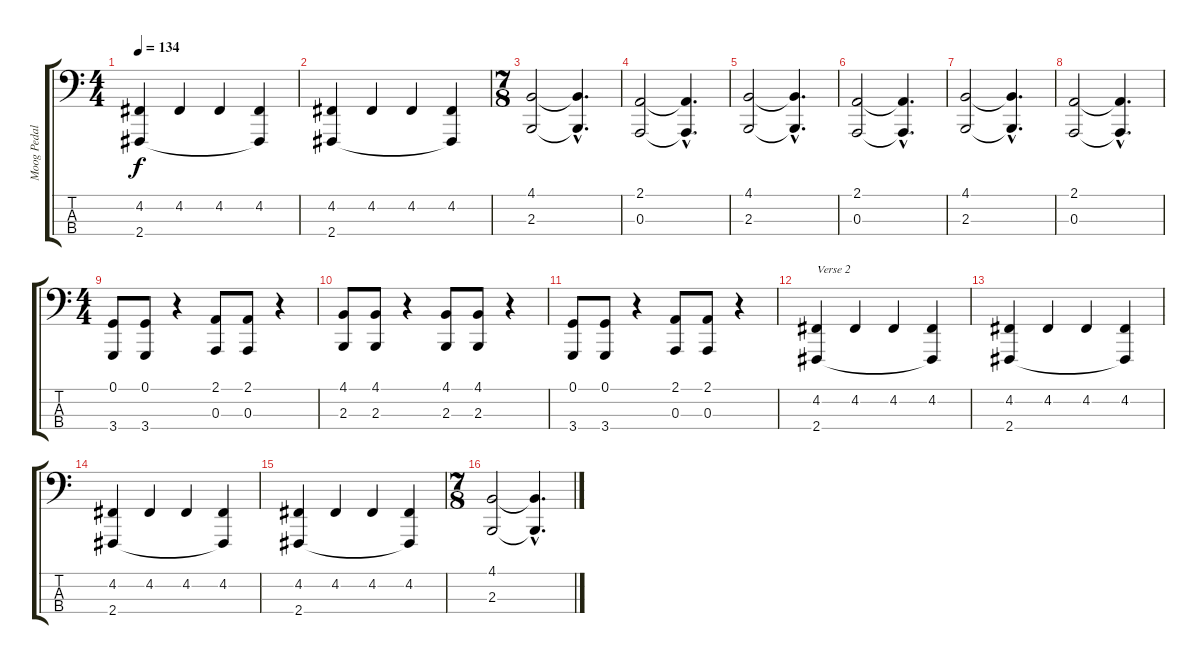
\track ("Moog Pedals" "Moog Pedal") {instrument lead2sawtooth}
\staff {score tabs}
\tuning (G2 D2 A1 E1) {hide}
\ts (4 4)
\tempo 134
\clef f4
\ks c
(4.2 2.4).4{dy f} 4.2.4 4.2.4 (4.2 2.4{t}).4 |
(4.2 2.4).4 4.2.4 4.2.4 (4.2 2.4{t}).4 |
\ts (7 8)
(4.1 2.3).2 (4.1{hac t} 2.3{hac t}).4{d} |
(2.1 0.3).2 (2.1{hac t} 0.3{hac t}).4{d} |
(4.1 2.3).2 (4.1{hac t} 2.3{hac t}).4{d} |
(2.1 0.3).2 (2.1{hac t} 0.3{hac t}).4{d} |
(4.1 2.3).2 (4.1{hac t} 2.3{hac t}).4{d} |
(2.1 0.3).2 (2.1{hac t} 0.3{hac t}).4{d} |
\ts (4 4)
(0.1 3.4).8 (0.1 3.4).8 r.4 (2.1 0.3).8 (2.1 0.3).8 r.4 |
(4.1 2.3).8 (4.1 2.3).8 r.4 (4.1 2.3).8 (4.1 2.3).8 r.4 |
(0.1 3.4).8 (0.1 3.4).8 r.4 (2.1 0.3).8 (2.1 0.3).8 r.4 |
(4.2 2.4).4{txt "Verse 2"} 4.2.4 4.2.4 (4.2 2.4{t}).4 |
(4.2 2.4).4 4.2.4 4.2.4 (4.2 2.4{t}).4 |
(4.2 2.4).4 4.2.4 4.2.4 (4.2 2.4{t}).4 |
(4.2 2.4).4 4.2.4 4.2.4 (4.2 2.4{t}).4 |
\ts (7 8)
(4.1 2.3).2 (4.1{hac t} 2.3{hac t}).4{d}
